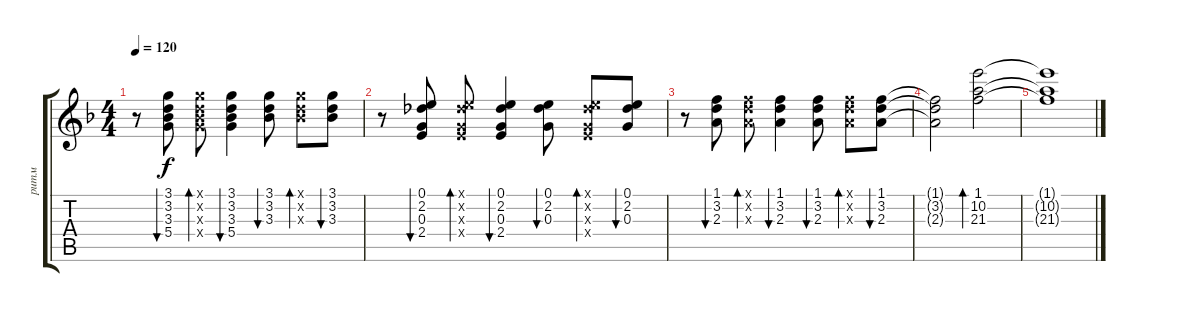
\track ("ритм" "ритм") {instrument acousticguitarsteel}
\staff {score tabs}
\tuning (E4 B3 G3 D3 A2 E2) {hide}
\ts (4 4)
\tempo 120
\clef g2
\ks dminor
r.8{dy f} (3.1 3.2 3.3 5.4).8{bu 60} (3.1{x} 3.2{x} 3.3{x} 5.4{x}).8{bd 60} (3.1 3.2 3.3 5.4).4{bu 60} (3.1 3.2 3.3).8{bu 60} (3.1{x} 3.2{x} 3.3{x}).8{bd 60} (3.1 3.2 3.3).8{bu 60} |
r.8 (0.1 2.2 0.3 2.4).8{bu 60} (0.1{x} 2.2{x} 0.3{x} 2.4{x}).8{bd 60} (0.1 2.2 0.3 2.4).4{bu 60} (0.1 2.2 0.3).8{bu 60} (0.1{x} 2.2{x} 0.3{x} 2.4{x}).8{bd 60} (0.1 2.2 0.3).8{bu 60} |
r.8 (1.1 3.2 2.3).8{bu 60} (1.1{x} 3.2{x} 2.3{x}).8{bd 60} (1.1 3.2 2.3).4{bu 60} (1.1 3.2 2.3).8{bu 60} (1.1{x} 3.2{x} 2.3{x}).8{bd 60} (1.1 3.2 2.3).8{bu 60} |
(1.1{t} 3.2{t} 2.3{t}).2 (1.1 10.2 21.3).2{bd 240} |
(1.1{t} 10.2{t} 21.3{t}).1
